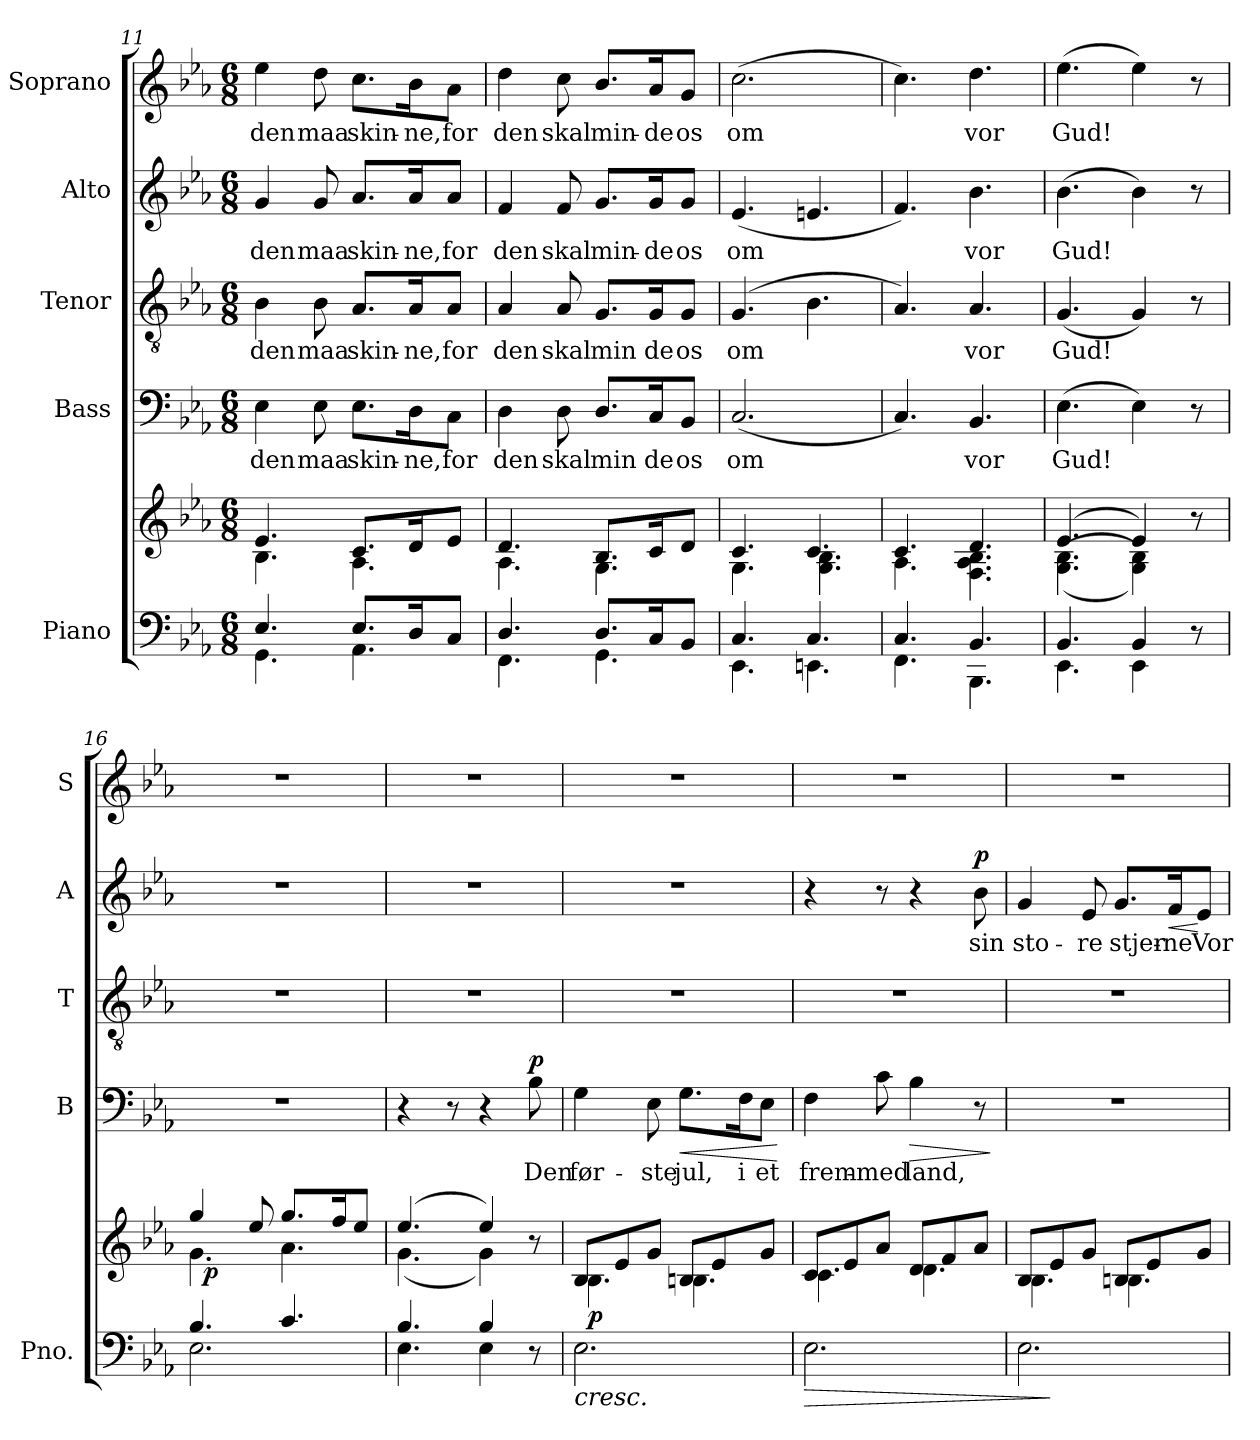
**kern	**kern	**dynam	**kern	**text	**dynam	**kern	**text	**kern	**text	**dynam	**kern	**text
*part5	*part5	*part5	*part4	*part4	*part4	*part3	*part3	*part2	*part2	*part2	*part1	*part1
*staff6	*staff5	*staff5/6	*staff4	*staff4	*staff4	*staff3	*staff3	*staff2	*staff2	*staff2	*staff1	*staff1
*I"Piano	*	*	*I"Bass	*	*	*I"Tenor	*	*I"Alto	*	*	*I"Soprano	*
*I'Pno.	*	*	*I'B	*	*	*I'T	*	*I'A	*	*	*I'S	*
*clefF4	*clefG2	*	*clefF4	*	*	*clefGv2	*	*clefG2	*	*	*clefG2	*
*k[b-e-a-]	*k[b-e-a-]	*	*k[b-e-a-]	*	*	*k[b-e-a-]	*	*k[b-e-a-]	*	*	*k[b-e-a-]	*
*E-:	*E-:	*	*E-:	*	*	*E-:	*	*E-:	*	*	*E-:	*
*M6/8	*M6/8	*	*M6/8	*	*	*M6/8	*	*M6/8	*	*	*M6/8	*
=11	=11	=11	=11	=11	=11	=11	=11	=11	=11	=11	=11	=11
*^	*^	*	*	*	*	*	*	*	*	*	*	*
4.E-/	4.GG\	4.e-/	4.B-\	.	4E-\	den	.	4B-\	den	4g/	den	.	4ee-\	den
.	.	.	.	.	8E-\	maa	.	8B-\	maa	8g/	maa	.	8dd\	maa
8.E-/L	4.AA-\	8.c/L	4.A-\	.	8.E-\L	skin-	.	8.A-/L	skin-	8.a-/L	skin-	.	8.cc\L	skin-
16D/k	.	16d/k	.	.	16D\K	-ne,	.	16A-/K	-ne,	16a-/K	-ne,	.	16b-\K	-ne,
8C/J	.	8e-/J	.	.	8C\J	for	.	8A-/J	for	8a-/J	for	.	8a-\J	for
=12	=12	=12	=12	=12	=12	=12	=12	=12	=12	=12	=12	=12	=12	=12
4.D/	4.FF\	4.d/	4.A-\	.	4D\	den	.	4A-/	den	4f/	den	.	4dd\	den
.	.	.	.	.	8D\	skal	.	8A-/	skal	8f/	skal	.	8cc\	skal
8.D/L	4.GG\	8.B-/L	4.G\	.	8.D/L	min	.	8.G/L	min	8.g/L	min-	.	8.b-/L	min-
16C/k	.	16c/k	.	.	16C/K	de	.	16G/K	de	16g/K	-de	.	16a-/K	-de
8BB-/J	.	8d/J	.	.	8BB-/J	os	.	8G/J	os	8g/J	os	.	8g/J	os
!!LO:PB:g=z
=13	=13	=13	=13	=13	=13	=13	=13	=13	=13	=13	=13	=13	=13	=13
4.C/	4.EE-\	4.c/	4.G\	.	(2.C/	om	.	(4.G/	om	(4.e-/	om	.	(2.cc\	om
4.C/	4.EEn\	4.c/	4.G\ 4.B-\	.	.	.	.	4.B-\	.	4.en/	.	.	.	.
=14	=14	=14	=14	=14	=14	=14	=14	=14	=14	=14	=14	=14	=14	=14
4.C/	4.FF\	4.c/	4.A-\	.	4.C/)	.	.	4.A-/)	.	4.f/)	.	.	4.cc\)	.
4.BB-/	4.BBB-\	4.d/	4.F\ 4.A-\ 4.B-\	.	4.BB-/	vor	.	4.A-/	vor	4.b-\	vor	.	4.dd\	vor
=15	=15	=15	=15	=15	=15	=15	=15	=15	=15	=15	=15	=15	=15	=15
4.BB-/	4.EE-\	(4.e-/	((4.G\ 4.B-\	.	(4.E-\	Gud!	.	(4.G/	Gud!	(4.b-\	Gud!	.	(4.ee-\	Gud!
4BB-/	4EE-\	4e-/)	4G\ 4B-\))	.	4E-\)	.	.	4G/)	.	4b-\)	.	.	4ee-\)	.
8r	8ryy	8r	8ryy	.	8r	.	.	8r	.	8r	.	.	8r	.
=16	=16	=16	=16	=16	=16	=16	=16	=16	=16	=16	=16	=16	=16	=16
*	*	*	*^	*	*	*	*	*	*	*	*	*	*	*
2.E-\	4.B-/	4gg/	4.g\	32ryy	.	2.r	.	.	2.r	.	2.r	.	.	2.r	.
!	!	!	!	!	!LO:DY:b	!	!	!	!	!	!	!	!	!	!
.	.	.	.	2ryy	p	.	.	.	.	.	.	.	.	.	.
.	.	8ee-/	.	.	.	.	.	.	.	.	.	.	.	.	.
.	4.c/	8.gg/L	4.a-\	.	.	.	.	.	.	.	.	.	.	.	.
.	.	.	.	8..ryy	.	.	.	.	.	.	.	.	.	.	.
.	.	16ff/k	.	.	.	.	.	.	.	.	.	.	.	.	.
.	.	8ee-/J	.	.	.	.	.	.	.	.	.	.	.	.	.
*	*	*	*v	*v	*	*	*	*	*	*	*	*	*	*	*
=17	=17	=17	=17	=17	=17	=17	=17	=17	=17	=17	=17	=17	=17	=17
4.E-\	4.B-/	(4.ee-/	(4.g\	.	4r	.	.	2.r	.	2.r	.	.	2.r	.
.	.	.	.	.	8r	.	.	.	.	.	.	.	.	.
4E-\	4B-/	4ee-/)	4g\)	.	4r	.	.	.	.	.	.	.	.	.
!	!	!	!	!	!	!	!LO:DY:a	!	!	!	!	!	!	!
8r	8ryy	8r	8ryy	.	8B-\	Den	p	.	.	.	.	.	.	.
=18	=18	=18	=18	=18	=18	=18	=18	=18	=18	=18	=18	=18	=18	=18
!	!	!	!	!LO:HP:b=2	!	!	!	!	!	!	!	!	!	!
*v	*v	*	*^	*	*	*	*	*	*	*	*	*	*	*
2.E-\	8B-/L	4.B-\	32ryy	<	4G\	før-	.	2.r	.	2.r	.	.	2.r	.
!	!	!	!	!LO:DY:b	!	!	!	!	!	!	!	!	!	!
.	.	.	2ryy	p	.	.	.	.	.	.	.	.	.	.
.	8e-/	.	.	.	.	.	.	.	.	.	.	.	.	.
.	8g/J	.	.	.	8E-\	-ste	.	.	.	.	.	.	.	.
!	!	!	!	!	!	!	!LO:HP:b	!	!	!	!	!	!	!
.	8Bn/L	4.B\	.	.	8.G\L	jul,	<	.	.	.	.	.	.	.
.	8e-/	.	.	.	.	.	.	.	.	.	.	.	.	.
.	.	.	8..ryy	.	.	.	.	.	.	.	.	.	.	.
.	.	.	.	.	16F\K	i	.	.	.	.	.	.	.	.
.	8g/J	.	.	.	8E-\J	et	.	.	.	.	.	.	.	.
.	.	.	.	.	.	.	[	.	.	.	.	.	.	.
!!LO:PB:g=z
=19	=19	=19	=19	=19	=19	=19	=19	=19	=19	=19	=19	=19	=19	=19
!	!	!	!	!LO:HP:b=2	!	!	!	!	!	!	!	!	!	!
*	*	*v	*v	*	*	*	*	*	*	*	*	*	*	*
2.E-\	8c/L	4.c\	>	4F\	frem-	.	2.r	.	4r	.	.	2.r	.
.	8e-/	.	[	.	.	.	.	.	.	.	.	.	.
.	8a-/J	.	.	8c\	-med	.	.	.	8r	.	.	.	.
!	!	!	!	!	!	!LO:HP:b	!	!	!	!	!	!	!
.	8d/L	4.d\	.	4B-\	land,	>	.	.	4r	.	.	.	.
.	8f/	.	.	.	.	.	.	.	.	.	.	.	.
!	!	!	!	!	!	!	!	!	!	!	!LO:DY:a	!	!
.	8a-/J	.	.	8r	.	.	.	.	8b-\	sin	p	.	.
*	*v	*v	*	*	*	*	*	*	*	*	*	*	*
.	.	.	.	.	]	.	.	.	.	.	.	.
=20	=20	=20	=20	=20	=20	=20	=20	=20	=20	=20	=20	=20
*	*^	*	*	*	*	*	*	*	*	*	*	*
2.E-\	8B-/L	4.B-\	.	2.r	.	.	2.r	.	4g/	sto-	.	2.r	.
.	8e-/	.	]	.	.	.	.	.	.	.	.	.	.
.	8g/J	.	.	.	.	.	.	.	8e-/	-re	.	.	.
.	8Bn/L	4.B\	.	.	.	.	.	.	8.g/L	stjer-	.	.	.
.	8e-/	.	.	.	.	.	.	.	.	.	.	.	.
!	!	!	!	!	!	!	!	!	!	!	!LO:HP:b	!	!
.	.	.	.	.	.	.	.	.	16f/K	-ne	<	.	.
.	8g/J	.	.	.	.	.	.	.	8e-/J	Vor-	[	.	.
*	*v	*v	*	*	*	*	*	*	*	*	*	*	*
=	=	=	=	=	=	=	=	=	=	=	=	=
*-	*-	*-	*-	*-	*-	*-	*-	*-	*-	*-	*-	*-
